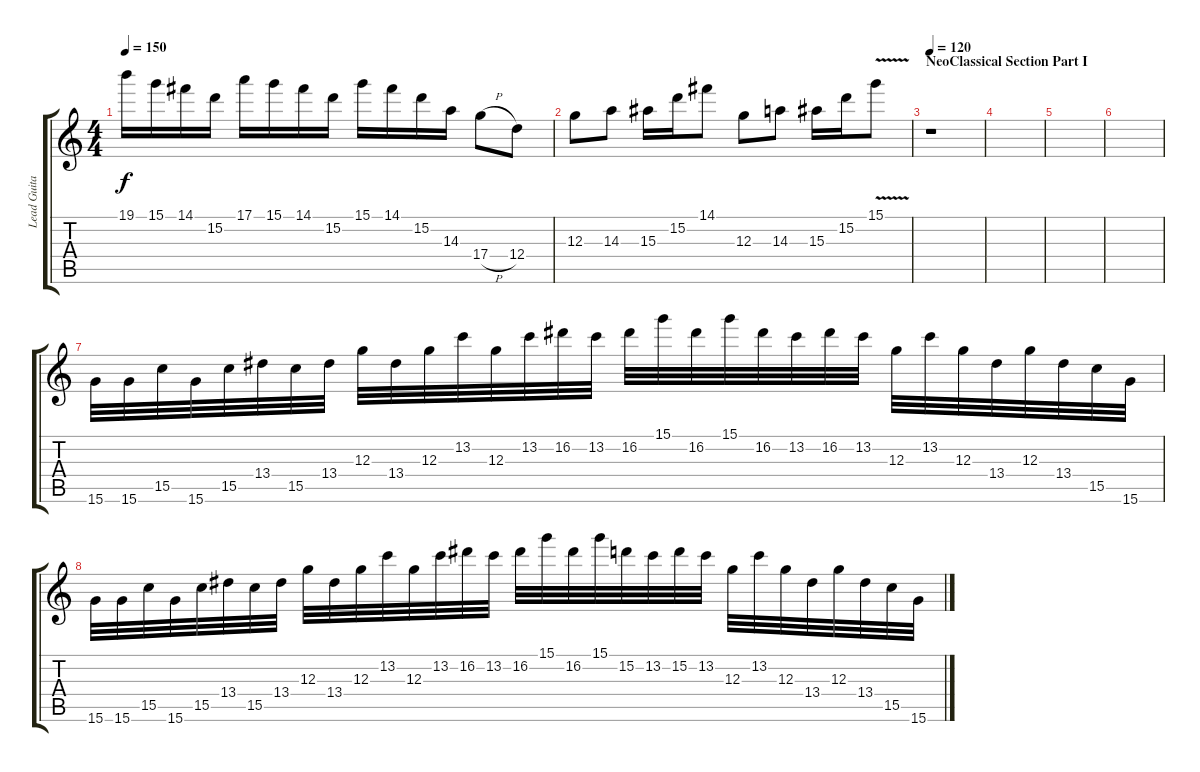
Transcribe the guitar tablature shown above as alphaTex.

\track ("Lead Guitars" "Lead Guita") {instrument overdrivenguitar}
\staff {score tabs}
\tuning (E4 B3 G3 D3 A2 E2) {hide}
\ts (4 4)
\tempo 150
\clef g2
\ks c
19.1.16{dy f} 15.1.16 14.1.16 15.2.16 17.1.16 15.1.16 14.1.16 15.2.16 15.1.16 14.1.16 15.2.16 14.3.16 17.4{h}.8 12.4.8 |
12.3.8 14.3.8 15.3.16 15.2.16 14.1.8 12.3.8 14.3.8 15.3.16 15.2.16 15.1{v}.8 |
\section ("" "NeoClassical Section Part I")
\tempo 120
r.1 |
|
|
|
15.6.32 15.6.32 15.5.32 15.6.32 15.5.32 13.4.32 15.5.32 13.4.32 12.3.32 13.4.32 12.3.32 13.2.32 12.3.32 13.2.32 16.2.32 13.2.32 16.2.32 15.1.32 16.2.32 15.1.32 16.2.32 13.2.32 16.2.32 13.2.32 12.3.32 13.2.32 12.3.32 13.4.32 12.3.32 13.4.32 15.5.32 15.6.32 |
15.6.32 15.6.32 15.5.32 15.6.32 15.5.32 13.4.32 15.5.32 13.4.32 12.3.32 13.4.32 12.3.32 13.2.32 12.3.32 13.2.32 16.2.32 13.2.32 16.2.32 15.1.32 16.2.32 15.1.32 15.2.32 13.2.32 15.2.32 13.2.32 12.3.32 13.2.32 12.3.32 13.4.32 12.3.32 13.4.32 15.5.32 15.6.32
